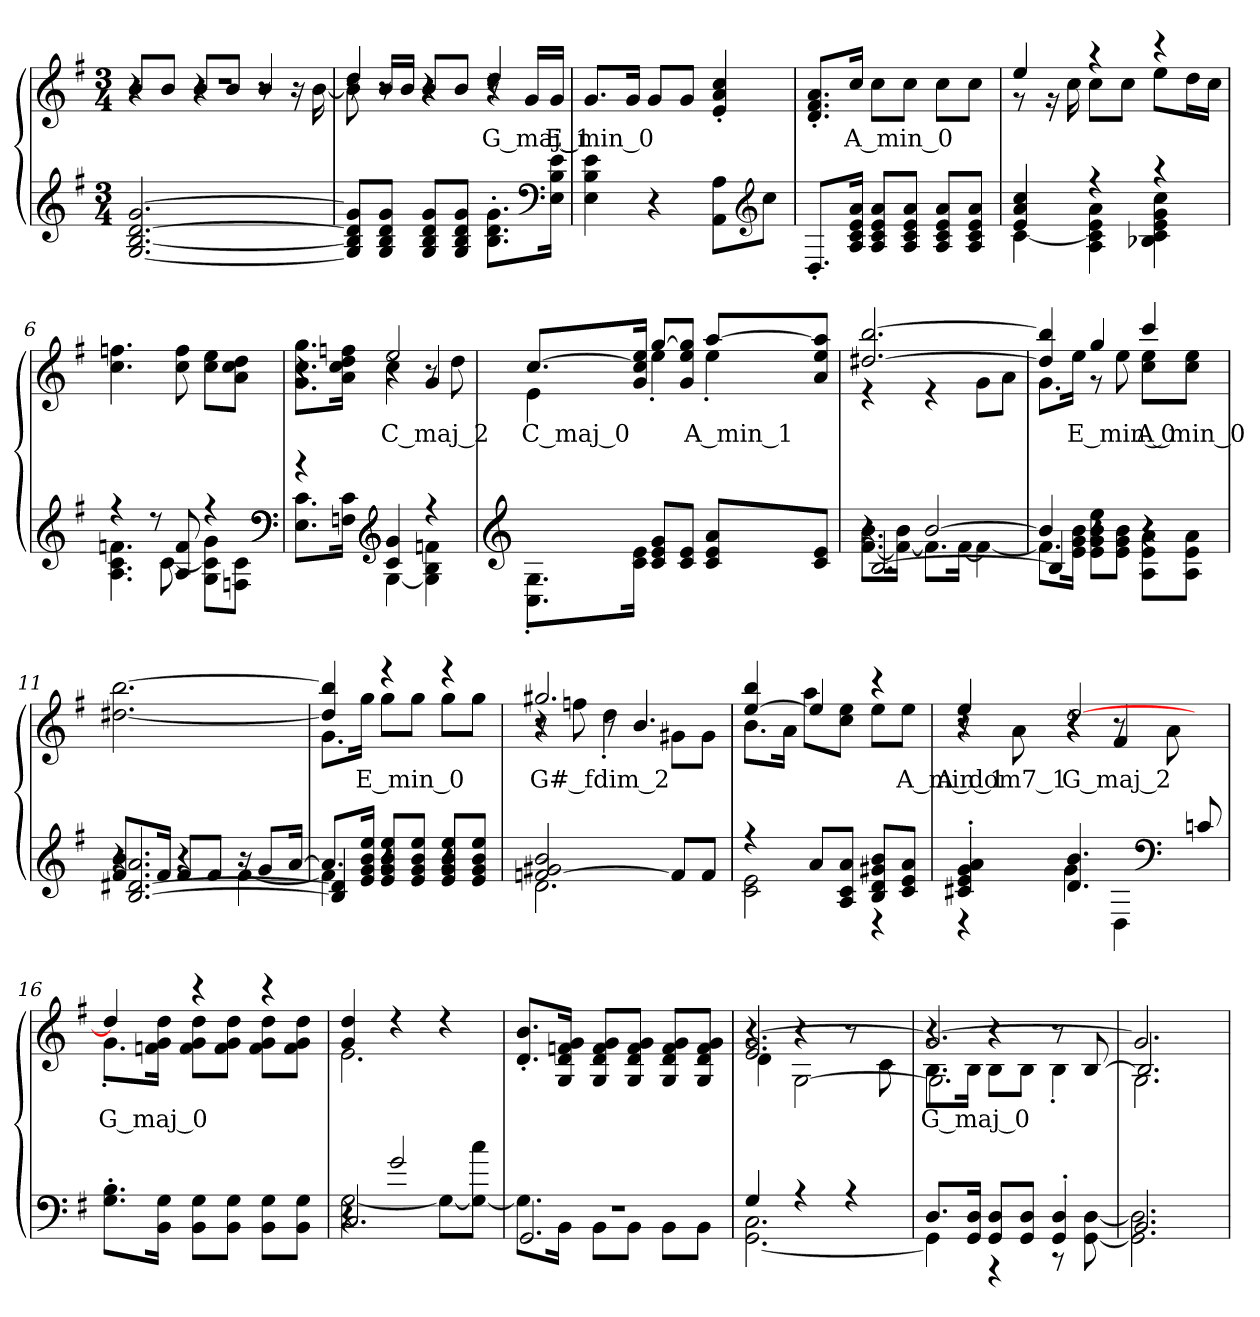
**kern	**kern	**text	**dynam
*part1	*part1	*part1	*part1
*staff2	*staff1	*staff1	*staff1/2
*clefG2	*clefG2	*	*
*k[f#]	*k[f#]	*	*
*M3/4	*M3/4	*	*
=1	=1	=1	=1
*	*^	*	*
*	*	*^	*	*
!	!	!	!	!	!LO:DY:a
[2.G/ [2.B/ [2.d/ [2.g/	2.r	4r	8b/L	.	M.M. = 54
.	.	.	8b/J	.	.
.	.	4r	8b/L	.	.
.	.	.	8b/J	.	.
.	.	8r	4b/	.	.
.	.	16r	.	.	.
.	.	[16b\	.	.	.
=2	=2	=2	=2	=2	=2
8G]/ 8B]/ 8d]/ 8g]/L	4dd/	8b\]	8r	.	.
8G/ 8B/ 8d/ 8g/J	.	8r	16b/LL	.	.
.	.	.	16b/JJ	.	.
8G/ 8B/ 8d/ 8g/L	4r	4r	8b/L	.	.
8G/ 8B/ 8d/ 8g/J	.	.	8b/J	.	.
8.B'\ 8.d'\ 8.g'\L	4dd/	4r	8r	G_maj_1	.
.	.	.	16g/LL	.	.
*clefF4	*	*	*	*	*
16E\ 16B\ 16e\Jk	.	.	16g/JJ	E_min_0	.
*	*v	*v	*v	*	*
=3	=3	=3	=3
4E\ 4B\ 4e\	8.g/L	.	.
.	16g/Jk	.	.
4r	8g/L	.	.
.	8g/J	.	.
8AA\ 8A\L	4e'/ 4a'/ 4cc'/	.	.
*clefG2	*	*	*
8cc\J	.	.	.
=4	=4	=4	=4
8.D'/L	8.d'/ 8.f#'/ 8.a'/L	.	.
16A/ 16c/ 16e/ 16a/Jk	16cc/Jk	A_min_0	.
8A/ 8c/ 8e/ 8a/L	8cc\L	.	.
8A/ 8c/ 8e/ 8a/J	8cc\J	.	.
8A/ 8c/ 8e/ 8a/L	8cc\L	.	.
8A/ 8c/ 8e/ 8a/J	8cc\J	.	.
=5	=5	=5	=5
*^	*^	*	*
4e/ 4a/ 4cc/	[4c\	4ee/	8r	.	.
.	.	.	16r	.	.
.	.	.	16cc\	.	.
4r	4A\ 4c]\ 4e\ 4a\	4r	8cc\L	.	.
.	.	.	8cc\J	.	.
4r	4B-X\ 4c\ 4e\ 4g\ 4cc\	4r	8ee\L	.	.
.	.	.	16dd\L	.	.
.	.	.	16cc\JJ	.	.
*	*	*v	*v	*	*
=6	=6	=6	=6	=6
4r	4.A\ 4.c\ 4.fn\	4.cc\ 4.ffn\	.	.
8r	.	.	.	.
8A/ 8f/	[8c\	8cc\ 8ff\	.	.
4r	8G\ 8c]\ 8g\L	8cc\ 8ee\L	.	.
.	8Fn\ 8c\J	8a\ 8cc\ 8dd\J	.	.
*clefF4	*	*	*	*
=7	=7	=7	=7	=7
*	*	*^	*	*
*	*	*	*^	*	*
4r	8.E\ 8.c\L	4r	8.g\ 8.cc\ 8.gg\L	4r	.	.
.	16Fn\ 16c\Jk	.	16a\ 16cc\ 16dd\ 16ffn\Jk	.	.	.
*clefG2	*	*	*	*	*	*
4c/ 4g/	[4G\	2ee/	4cc\	4r	C_maj_2	.
4r	4G]\ 4B\ 4fn\	.	8r	4g/	.	.
.	.	.	8dd\	.	.	.
*	*	*v	*v	*v	*	*
=8	=8	=8	=8	=8
*clefG2	*	*	*	*
*	*	*^	*	*
2.ryy	8.C'\ 8.G'\L	[8.cc/L	4e\	C_maj_0	.
.	16c\ 16e\Jk	16g/ 16cc]/ 16ee/Jk	.	.	.
.	8c/ 8e/ 8g/L	[8gg/L	4ee'\	.	.
.	8c/ 8e/J	8g/ 8ee/ 8gg]/J	.	.	.
.	8c/ 8e/ 8a/L	[8aa/L	4ee'\	A_min_1	.
.	8c/ 8e/J	8a/ 8ee/ 8aa]/J	.	.	.
=9	=9	=9	=9	=9	=9
*	*^	*	*	*	*
4r	[8.f#\ 8.b\L	[2.B/	[2.dd#X/ [2.bb/	4r	.	.
.	16f#_\ 16b\Jk	.	.	.	.	.
[2b/	8.f#\L]	.	.	4r	.	.
.	[16f#\Jk	.	.	.	.	.
.	4f#\_	.	.	8g\L	.	.
.	.	.	.	8a\J	.	.
=10	=10	=10	=10	=10	=10	=10
4b/]	8.f#\L]	4B/]	4dd#]/ 4bb]/	8.g\L	.	.
.	16e\ 16g\ 16b\Jk	.	.	16ee\Jk	E_min_0	.
4r	8e\ 8g\ 8b\ 8ee\L	4r	4gg/	8r	.	.
.	8e\ 8g\ 8b\J	.	.	8ee\	.	.
4r	8A\ 8e\ 8a\L	4r	4ccc/	8cc\ 8ee\L	A_min_0	.
.	8A\ 8e\ 8a\J	.	.	8cc\ 8ee\J	.	.
*	*	*	*v	*v	*	*
=11	=11	=11	=11	=11	=11
8.f#/ 8.b/L	4r	[2.B/ [2.d#X/ 2.a/	[2.dd#X\ [2.bb\	.	.
16f#/Jk	.	.	.	.	.
8f#/L	4r	.	.	.	.
8f#/J	.	.	.	.	.
16r	[4f#\	.	.	.	.
8g/L	.	.	.	.	.
[16a/Jk	.	.	.	.	.
=12	=12	=12	=12	=12	=12
*	*	*	*^	*	*
8.a/L]	4f#\]	4B]/ 4d#]/	4dd#]/ 4bb]/	8.g\L	.	.
16e/ 16g/ 16b/ 16ee/Jk	.	.	.	16gg\Jk	E_min_0	.
8e/ 8g/ 8b/ 8ee/L	4r	4r	4r	8gg\L	.	.
8e/ 8g/ 8b/ 8ee/J	.	.	.	8gg\J	.	.
8e/ 8g/ 8b/ 8ee/L	4r	4r	4r	8gg\L	.	.
8e/ 8g/ 8b/ 8ee/J	.	.	.	8gg\J	.	.
*	*v	*v	*	*	*	*
=13	=13	=13	=13	=13	=13
*	*	*	*^	*	*
[2fn/ 2g#X/ 2b/	2.d\	2.gg#X/	8r	4r	G#_fdim_2	.
.	.	.	8ffn\	.	.	.
.	.	.	4dd'\	8r	.	.
.	.	.	.	4.b/	.	.
8f/L]	.	.	8g#X\L	.	.	.
8f/J	.	.	8g#\J	.	.	.
*	*	*	*v	*v	*	*
=14	=14	=14	=14	=14	=14
4r	2c\ 2e\	[4ee/ 4bb/	8.b\L	.	.
.	.	.	16a\Jk	.	.
8a/L	.	4ee/]	8aa\L	.	.
8A/ 8c/ 8a/J	.	.	8cc\ 8ee\J	.	.
8B/ 8d/ 8g#X/ 8b/L	4r	4r	8ee\L	.	.
8c/ 8e/ 8a/J	.	.	8ee\J	A_min_1	.
=15	=15	=15	=15	=15	=15
*	*	*	*^	*	*
4c#X'/ 4e'/ 4g'/ 4a'/	4r	4ee/	8r	4r	A_dom7_1	.
.	.	.	8a\	.	.	.
4.d/ 4.b/	4g\	[2dd/	4r	4r	G_maj_2	.
.	4D\	.	8r	4f#/	.	.
*clefF4	*	*	*	*	*	*
8ryy	.	.	8a\	.	.	.
8cn/	8ryy	8ryy	8ryy	8ryy	.	.
*v	*v	*	*	*	*	*
*	*	*v	*v	*	*
=16	=16	=16	=16	=16
8.G'\ 8.B'\L	4dd/]	8.g'\L	G_maj_0	.
16BB\ 16G\Jk	.	16fn\ 16g\ 16dd\Jk	.	.
8BB\ 8G\L	4r	8f\ 8g\ 8dd\L	.	.
8BB\ 8G\J	.	8f\ 8g\ 8dd\J	.	.
8BB\ 8G\L	4r	8f\ 8g\ 8dd\L	.	.
8BB\ 8G\J	.	8f\ 8g\ 8dd\J	.	.
=17	=17	=17	=17	=17
*^	*	*	*	*
*	*^	*	*	*	*
4r	[2G\	2.C/	4g/ 4dd/	2.e\	.	.
2g/	.	.	4r	.	.	.
.	8G\L_	.	4r	.	.	.
.	8G_\ 8cc\J	.	.	.	.	.
*	*	*	*v	*v	*	*
=18	=18	=18	=18	=18	=18
2.r	8.G\L]	2.GG/	8.d'/ 8.b'/L	.	.
.	16BB\Jk	.	16G/ 16d/ 16fn/ 16g/Jk	.	.
.	8BB\L	.	8G/ 8d/ 8f/ 8g/L	.	.
.	8BB\J	.	8G/ 8d/ 8f/ 8g/J	.	.
.	8BB\L	.	8G/ 8d/ 8f/ 8g/L	.	.
.	8BB\J	.	8G/ 8d/ 8f/ 8g/J	.	.
*	*v	*v	*	*	*
=19	=19	=19	=19	=19
*	*	*^	*	*
*	*	*	*^	*	*
4G/	[2.GG\ 2.C\	2.e/ [2.g/	4d\	4r	.	.
4r	.	.	4r	[2G\	.	.
4r	.	.	8r	.	.	.
.	.	.	8c\	.	.	.
=20	=20	=20	=20	=20	=20	=20
*	*	*	*	*^	*	*
8.D/L	4GG\]	2.g/_	8.B\L	4r	2.G\]	G_maj_0	.
16GG/ 16D/Jk	.	.	16B\Jk	.	.	.	.
8GG/ 8D/L	4r	.	8B\L	4r	.	.	.
8GG/ 8D/J	.	.	8B\J	.	.	.	.
4GG'/ 4D'/	8r	.	4B'\	8r	.	.	.
.	[8GG\ [8D\	.	.	[8B/	.	.	.
*	*	*	*	*v	*v	*	*
=21	=21	=21	=21	=21	=21	=21
2.BB/	2.GG]\ 2.D]\	2.g/]	2.G\	2.B/]	.	.
*v	*v	*	*	*	*	*
*	*v	*v	*v	*	*
=	=	=	=
*-	*-	*-	*-
